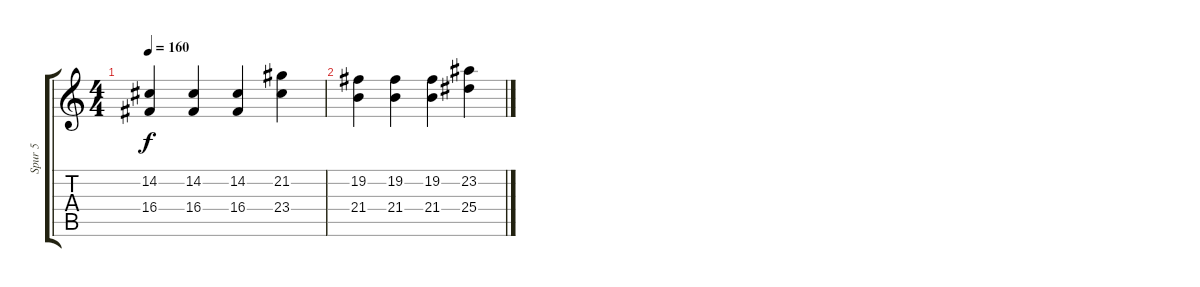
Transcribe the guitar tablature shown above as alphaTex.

\track ("Spur 5" "Spur 5") {instrument acousticgrandpiano}
\staff {score tabs}
\tuning (E4 B3 G3 D3 A2 E2) {hide}
\ts (4 4)
\tempo 160
\clef g2
\ks c
(14.2 16.4).4{dy f} (14.2 16.4).4 (14.2 16.4).4 (21.2 23.4).4 |
(19.2 21.4).4 (19.2 21.4).4 (19.2 21.4).4 (23.2 25.4).4
